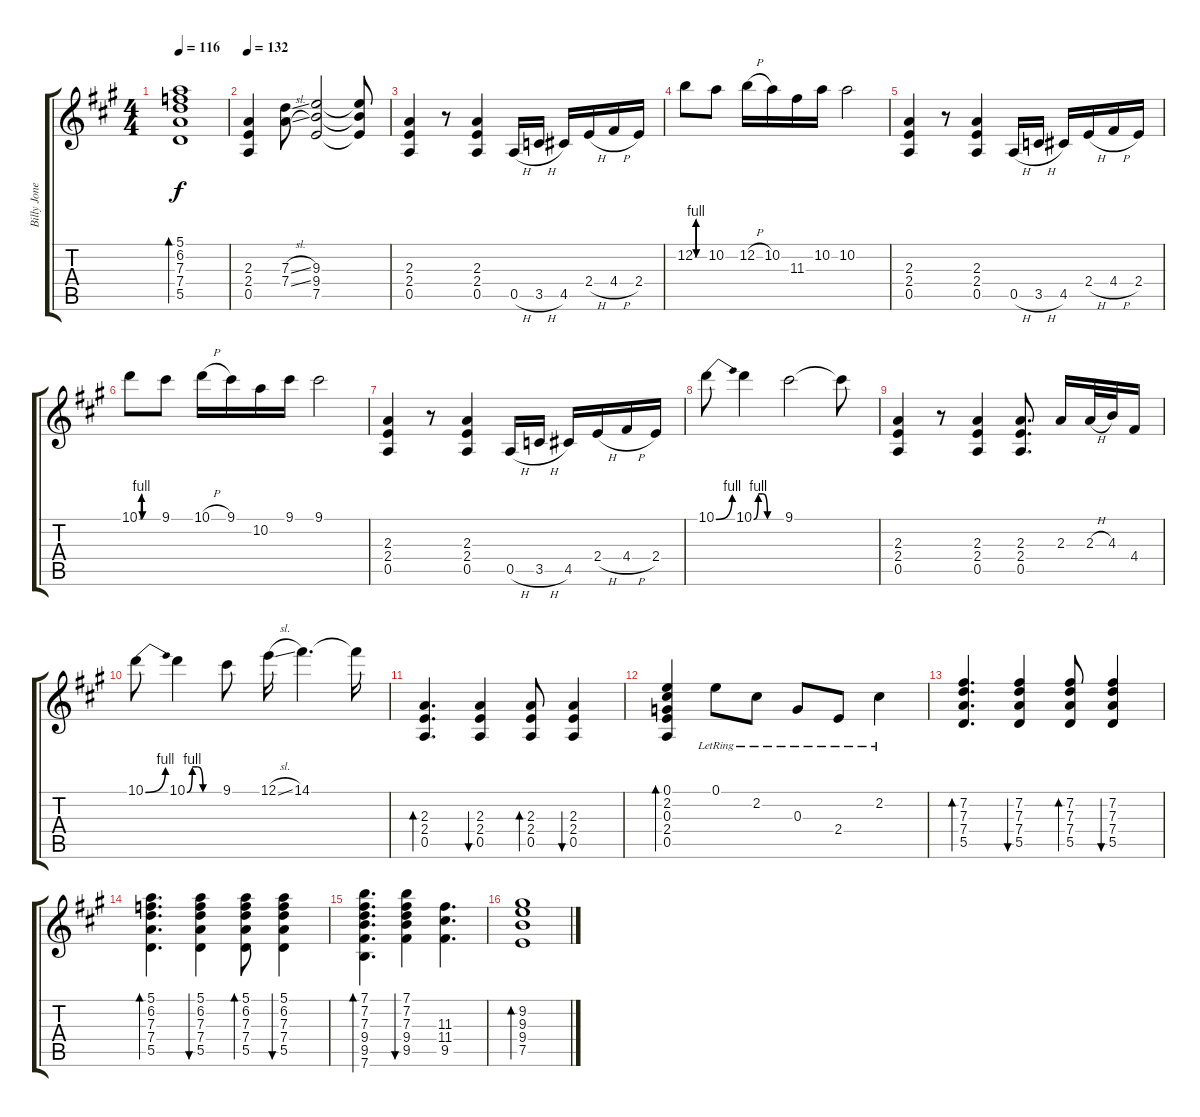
\track ("Billy Jones Guitar" "Billy Jone") {instrument overdrivenguitar}
\staff {score tabs}
\tuning (E4 B3 G3 D3 A2 E2) {hide}
\ts (4 4)
\tempo 116
\clef g2
\ks a
(5.1 6.2 7.3 7.4 5.5).1{bd 240 dy f} |
\tempo 132
(2.3 2.4 0.5).4 (7.3{sl} 7.4{sl}).8 (9.3 9.4 7.5).2 (9.3{t} 9.4{t} 7.5{t}).8 |
(2.3 2.4 0.5).4 r.8 (2.3 2.4 0.5).4 0.5{h}.16 3.5{h}.16 4.5.16 2.4{h}.16 4.4{h}.16 2.4.16 |
12.2{be (custom 0 0 5 0 7 4 9 0 15 0 30 0 60 0)}.8{volume 14 balance 8 instrument overdrivenguitar} 10.2.8 12.2{h}.16 10.2.16 11.3.16 10.2.16 10.2.2 |
(2.3 2.4 0.5).4{volume 10 balance 0 instrument overdrivenguitar} r.8 (2.3 2.4 0.5).4 0.5{h}.16 3.5{h}.16 4.5.16 2.4{h}.16 4.4{h}.16 2.4.16 |
10.1{be (custom 0 0 5 0 7 4 10 0 20 0 30 0 60 0)}.8{volume 14 balance 0 instrument overdrivenguitar} 9.1.8 10.1{h}.16 9.1.16 10.2.16 9.1.16 9.1.2 |
(2.3 2.4 0.5).4{volume 10 instrument electricguitarclean} r.8 (2.3 2.4 0.5).4 0.5{h}.16 3.5{h}.16 4.5.16 2.4{h}.16 4.4{h}.16 2.4.16 |
10.1{be (bend 0 0 60 4)}.8{volume 12 instrument overdrivenguitar} 10.1{be (custom 0 0 10 4 20 4 30 0 60 0)}.4 9.1.2 9.1{t}.8 |
(2.3 2.4 0.5).4{volume 10 instrument electricguitarclean} r.8 (2.3 2.4 0.5).4 (2.3 2.4 0.5).8{d} 2.3.16 2.3{h}.32 4.3.32 4.4.16 |
10.1{be (bend 0 0 60 4)}.8{volume 10 balance 0 instrument overdrivenguitar} 10.1{be (custom 0 0 10 4 20 4 30 0 60 0)}.4 9.1.8 12.1{sl}.16 14.1.4{d} 14.1{t}.16 |
(2.3 2.4 0.5).4{d bd 60} (2.3 2.4 0.5).4{bu 60} (2.3 2.4 0.5).8{bd 60} (2.3 2.4 0.5).4{bu 60} |
(0.1 2.2 0.3 2.4 0.5).4{bd 240} 0.1{lr}.8 2.2{lr}.8 0.3{lr}.8 2.4{lr}.8 2.2{lr}.4 |
(7.2 7.3 7.4 5.5).4{d bd 240} (7.2 7.3 7.4 5.5).4{bu 60} (7.2 7.3 7.4 5.5).8{bd 60} (7.2 7.3 7.4 5.5).4{bu 60} |
(5.1 6.2 7.3 7.4 5.5).4{d bd 240} (5.1 6.2 7.3 7.4 5.5).4{bu 60} (5.1 6.2 7.3 7.4 5.5).8{bd 60} (5.1 6.2 7.3 7.4 5.5).4{bu 60} |
(7.1 7.2 7.3 9.4 9.5 7.6).4{d bd 240} (7.1 7.2 7.3 9.4 9.5).4{bu 60} (11.3 11.4 9.5).4{d} |
(9.2 9.3 9.4 7.5).1{bd 240}
